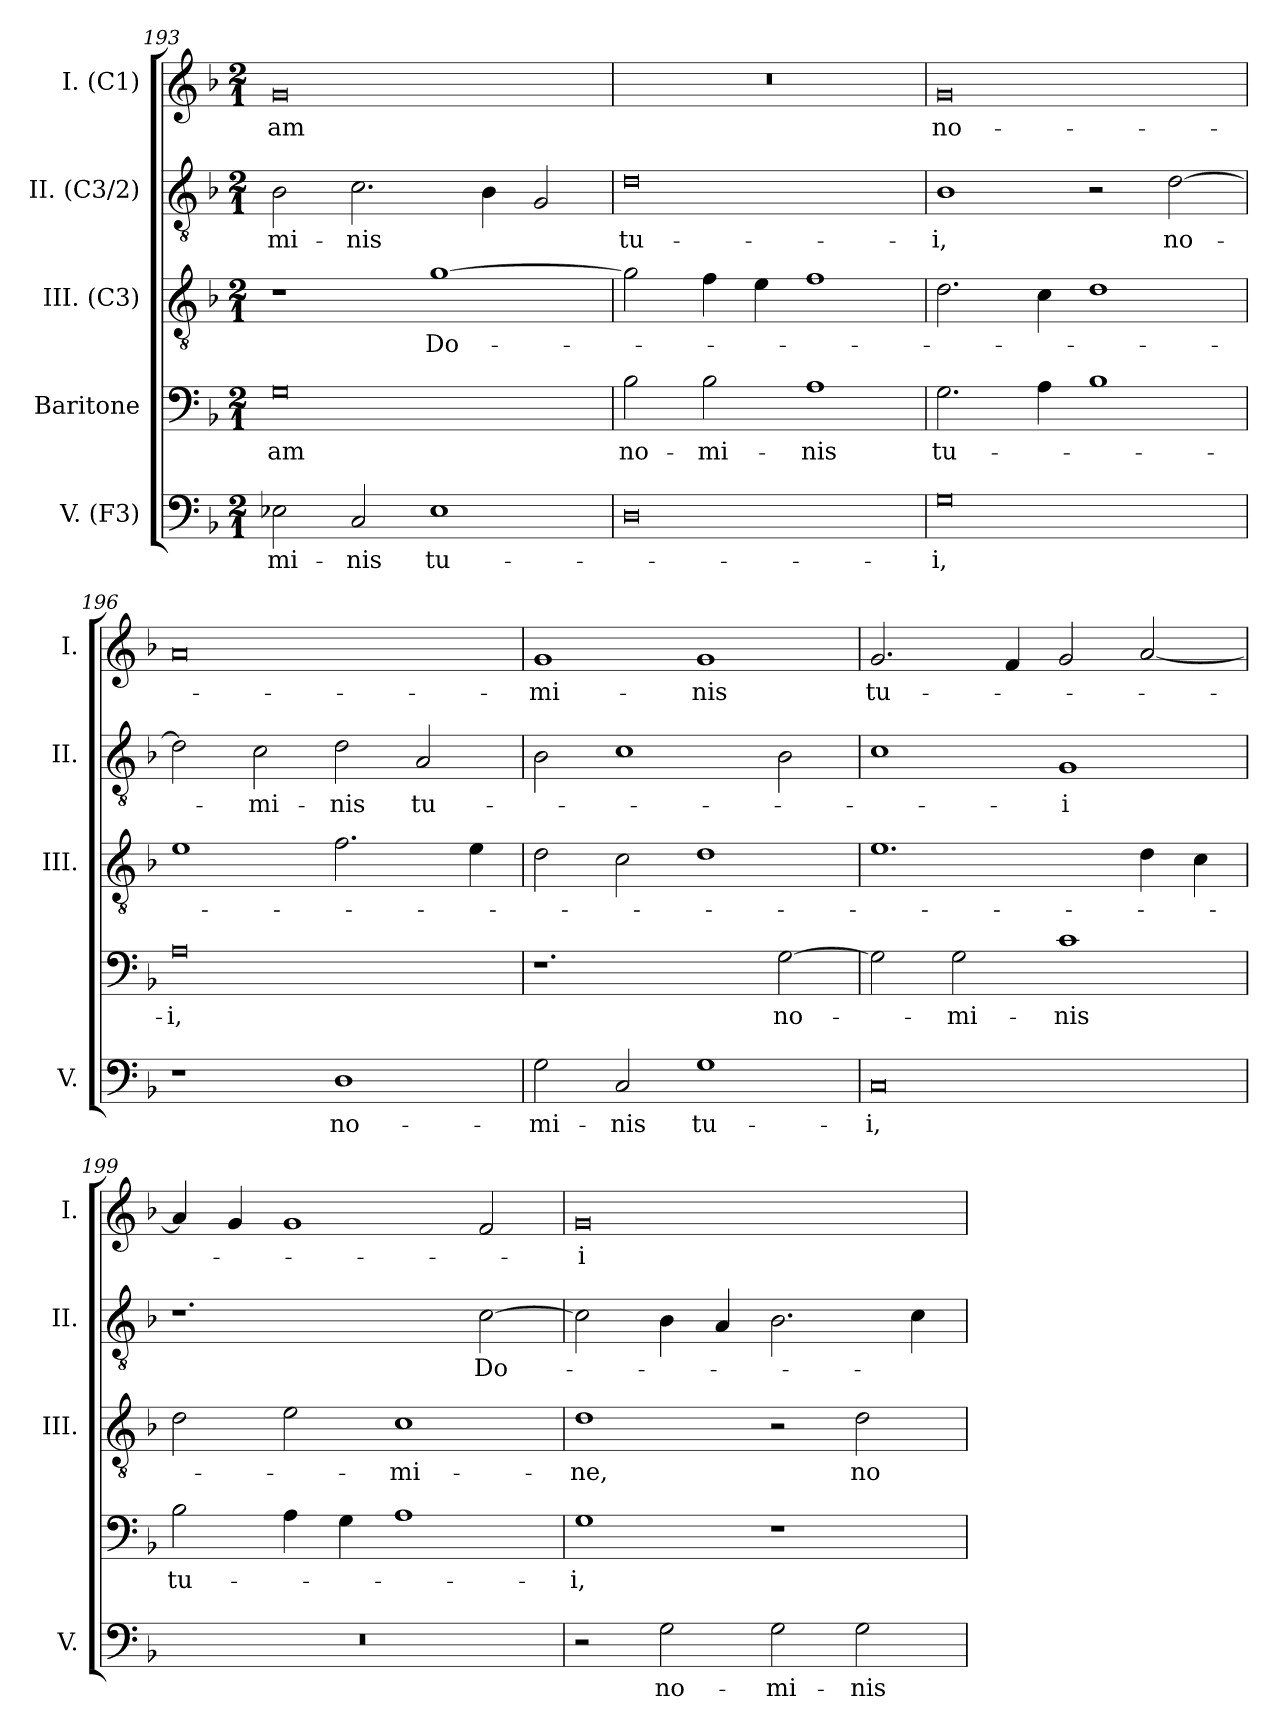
**kern	**text	**kern	**text	**kern	**text	**kern	**text	**kern	**text
*part5	*part5	*part4	*part4	*part3	*part3	*part2	*part2	*part1	*part1
*staff5	*staff5	*staff4	*staff4	*staff3	*staff3	*staff2	*staff2	*staff1	*staff1
*I"V. (F3)	*	*I"Baritone	*	*I"III. (C3)	*	*I"II. (C3/2)	*	*I"I. (C1)	*
*I'V.	*	*	*	*I'III.	*	*I'II.	*	*I'I.	*
*clefF4	*	*clefF4	*	*clefGv2	*	*clefGv2	*	*clefG2	*
*	*	*	*	*ITrd7c12	*	*ITrd7c12	*	*	*
*k[b-]	*	*k[b-]	*	*k[b-]	*	*k[b-]	*	*k[b-]	*
*F:	*	*F:	*	*F:	*	*F:	*	*F:	*
*M2/1	*	*M2/1	*	*M2/1	*	*M2/1	*	*M2/1	*
=193	=193	=193	=193	=193	=193	=193	=193	=193	=193
!	!LO:LY:b:color=#000000	!	!	!	!	!	!	!	!
!	!	!	!LO:LY:b:color=#000000	!	!	!	!	!	!
!	!	!	!	!	!	!	!LO:LY:b:color=#000000	!	!
!	!	!	!	!	!	!	!	!	!LO:LY:b:color=#000000
2E-i\	-mi-	0Gi	-am	1r	.	2BB-i\	-mi-	0gi	-am
!	!LO:LY:b:color=#000000	!	!	!	!	!	!	!	!
!	!	!	!	!	!	!	!LO:LY:b:color=#000000	!	!
2Ci/	-nis	.	.	.	.	2.Ci\	-nis	.	.
!	!LO:LY:b:color=#000000	!	!	!	!	!	!	!	!
!	!	!	!	!	!LO:LY:b:color=#000000	!	!	!	!
1E-i	tu-	.	.	[1Gi	Do-	.	.	.	.
.	.	.	.	.	.	4BB-i\	.	.	.
.	.	.	.	.	.	2GGi/	.	.	.
=194	=194	=194	=194	=194	=194	=194	=194	=194	=194
!	!	!	!LO:LY:b:color=#000000	!	!	!	!	!	!
!	!	!	!	!	!	!	!LO:LY:b:color=#000000	!LO:N:vis=1	!
0Di	.	2B-i\	no-	2Gi\]	.	0Di	tu-	0r	.
!	!	!	!LO:LY:b:color=#000000	!	!	!	!	!	!
.	.	2B-i\	-mi-	4Fi\	.	.	.	.	.
.	.	.	.	4Ei\	.	.	.	.	.
!	!	!	!LO:LY:b:color=#000000	!	!	!	!	!	!
.	.	1Ai	-nis	1Fi	.	.	.	.	.
=195	=195	=195	=195	=195	=195	=195	=195	=195	=195
!	!LO:LY:b:color=#000000	!	!	!	!	!	!	!	!
!	!	!	!LO:LY:b:color=#000000	!	!	!	!	!	!
!	!	!	!	!	!	!	!LO:LY:b:color=#000000	!	!
!	!	!	!	!	!	!	!	!	!LO:LY:b:color=#000000
0Gi	-i,	2.Gi\	tu-	2.Di\	.	1BB-i	-i,	0gi	no-
.	.	4Ai\	.	4Ci\	.	.	.	.	.
.	.	1B-i	.	1Di	.	2r	.	.	.
!	!	!	!	!	!	!	!LO:LY:b:color=#000000	!	!
.	.	.	.	.	.	[2Di\	no-	.	.
=196	=196	=196	=196	=196	=196	=196	=196	=196	=196
!	!	!	!LO:LY:b:color=#000000	!	!	!	!	!	!
1r	.	0Ai	-i,	1Ei	.	2Di\]	.	0ai	.
!	!	!	!	!	!	!	!LO:LY:b:color=#000000	!	!
.	.	.	.	.	.	2Ci\	-mi-	.	.
!	!LO:LY:b:color=#000000	!	!	!	!	!	!	!	!
!	!	!	!	!	!	!	!LO:LY:b:color=#000000	!	!
1Di	no-	.	.	2.Fi\	.	2Di\	-nis	.	.
!	!	!	!	!	!	!	!LO:LY:b:color=#000000	!	!
.	.	.	.	.	.	2AAi/	tu-	.	.
.	.	.	.	4Ei\	.	.	.	.	.
!!LO:LB:g=z
=197	=197	=197	=197	=197	=197	=197	=197	=197	=197
!	!LO:LY:b:color=#000000	!	!	!	!	!	!	!	!
!	!	!	!	!	!	!	!	!	!LO:LY:b:color=#000000
2Gi\	-mi-	1.r	.	2Di\	.	2BB-i\	.	1gi	-mi-
!	!LO:LY:b:color=#000000	!	!	!	!	!	!	!	!
2Ci/	-nis	.	.	2Ci\	.	1Ci	.	.	.
!	!LO:LY:b:color=#000000	!	!	!	!	!	!	!	!
!	!	!	!	!	!	!	!	!	!LO:LY:b:color=#000000
1Gi	tu-	.	.	1Di	.	.	.	1gi	-nis
!	!	!	!LO:LY:b:color=#000000	!	!	!	!	!	!
.	.	[2Gi\	no-	.	.	2BB-i\	.	.	.
=198	=198	=198	=198	=198	=198	=198	=198	=198	=198
!	!LO:LY:b:color=#000000	!	!	!	!	!	!	!	!
!	!	!	!	!	!	!	!	!	!LO:LY:b:color=#000000
0Ci	-i,	2Gi\]	.	1.Ei	.	1Ci	.	2.gi/	tu-
!	!	!	!LO:LY:b:color=#000000	!	!	!	!	!	!
.	.	2Gi\	-mi-	.	.	.	.	.	.
.	.	.	.	.	.	.	.	4fi/	.
!	!	!	!LO:LY:b:color=#000000	!	!	!	!	!	!
!	!	!	!	!	!	!	!LO:LY:b:color=#000000	!	!
.	.	1ci	-nis	.	.	1GGi	-i	2gi/	.
.	.	.	.	4Di\	.	.	.	[2ai/	.
.	.	.	.	4Ci\	.	.	.	.	.
=199	=199	=199	=199	=199	=199	=199	=199	=199	=199
!LO:N:vis=1	!	!	!	!	!	!	!	!	!
!	!	!	!LO:LY:b:color=#000000	!	!	!	!	!	!
0r	.	2B-i\	tu-	2Di\	.	1.r	.	4ai/]	.
.	.	.	.	.	.	.	.	4gi/	.
.	.	4Ai\	.	2Ei\	.	.	.	1gi	.
.	.	4Gi\	.	.	.	.	.	.	.
!	!	!	!	!	!LO:LY:b:color=#000000	!	!	!	!
.	.	1Ai	.	1Ci	-mi-	.	.	.	.
!	!	!	!	!	!	!	!LO:LY:b:color=#000000	!	!
.	.	.	.	.	.	[2Ci\	Do-	2fi/	.
=200	=200	=200	=200	=200	=200	=200	=200	=200	=200
!	!	!	!LO:LY:b:color=#000000	!	!	!	!	!	!
!	!	!	!	!	!LO:LY:b:color=#000000	!	!	!	!
!	!	!	!	!	!	!	!	!	!LO:LY:b:color=#000000
2r	.	1Gi	-i,	1Di	-ne,	2Ci\]	.	0gi	-i
!	!LO:LY:b:color=#000000	!	!	!	!	!	!	!	!
2Gi\	no-	.	.	.	.	4BB-i\	.	.	.
.	.	.	.	.	.	4AAi/	.	.	.
!	!LO:LY:b:color=#000000	!	!	!	!	!	!	!	!
2Gi\	-mi-	1r	.	2r	.	2.BB-i\	.	.	.
!	!LO:LY:b:color=#000000	!	!	!	!	!	!	!	!
!	!	!	!	!	!LO:LY:b:color=#000000	!	!	!	!
2Gi\	-nis	.	.	2Di\	no-	.	.	.	.
.	.	.	.	.	.	4Ci\	.	.	.
=	=	=	=	=	=	=	=	=	=
*-	*-	*-	*-	*-	*-	*-	*-	*-	*-
